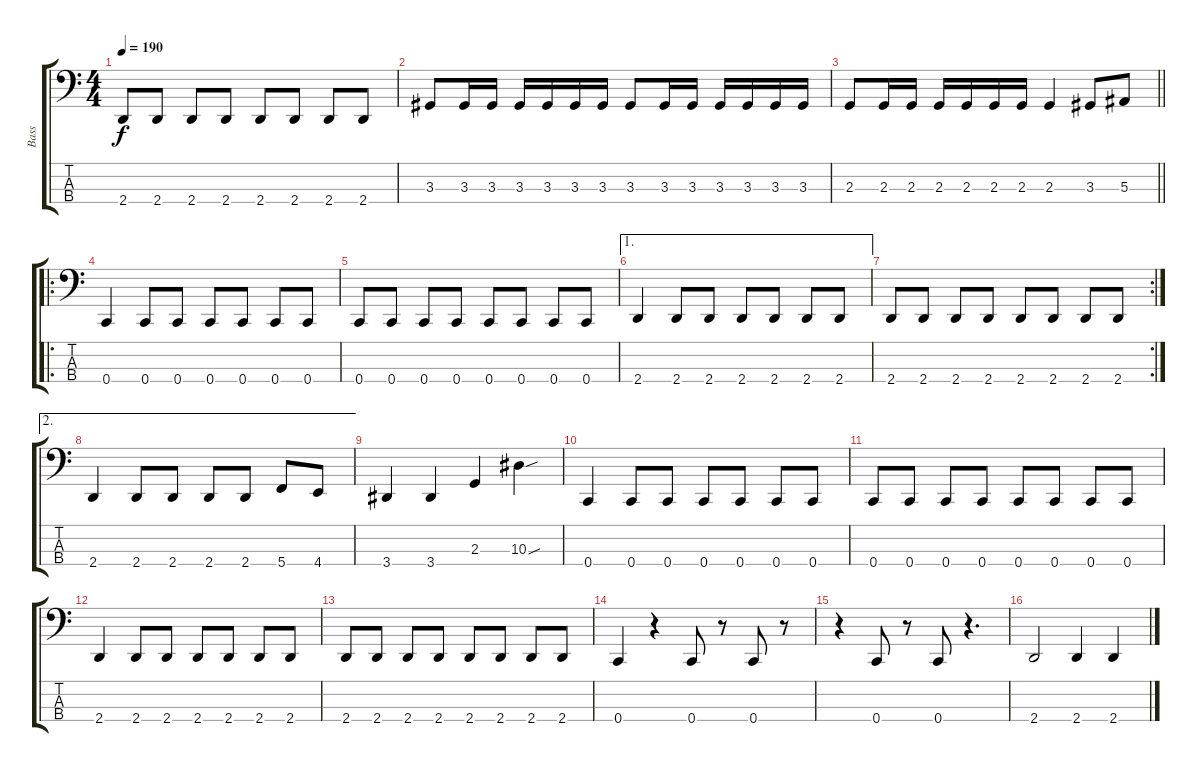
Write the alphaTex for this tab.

\track ("Bass" "Bass") {instrument electricbasspick}
\staff {score tabs}
\tuning (Eb2 Bb1 F1 C1) {hide}
\ts (4 4)
\tempo 190
\clef f4
\ks c
2.4.8{dy f} 2.4.8 2.4.8 2.4.8 2.4.8 2.4.8 2.4.8 2.4.8 |
3.3.8 3.3.16 3.3.16 3.3.16 3.3.16 3.3.16 3.3.16 3.3.8 3.3.16 3.3.16 3.3.16 3.3.16 3.3.16 3.3.16 |
\barLineRight lightlight
2.3.8 2.3.16 2.3.16 2.3.16 2.3.16 2.3.16 2.3.16 2.3.4 3.3.8 5.3.8 |
\ro
0.4.4 0.4.8 0.4.8 0.4.8 0.4.8 0.4.8 0.4.8 |
0.4.8 0.4.8 0.4.8 0.4.8 0.4.8 0.4.8 0.4.8 0.4.8 |
\ae 1
2.4.4 2.4.8 2.4.8 2.4.8 2.4.8 2.4.8 2.4.8 |
\rc 2
2.4.8 2.4.8 2.4.8 2.4.8 2.4.8 2.4.8 2.4.8 2.4.8 |
\ae 2
2.4.4 2.4.8 2.4.8 2.4.8 2.4.8 5.4.8 4.4.8 |
3.4.4 3.4.4 2.3.4 10.3{sou}.4 |
0.4.4 0.4.8 0.4.8 0.4.8 0.4.8 0.4.8 0.4.8 |
0.4.8 0.4.8 0.4.8 0.4.8 0.4.8 0.4.8 0.4.8 0.4.8 |
2.4.4 2.4.8 2.4.8 2.4.8 2.4.8 2.4.8 2.4.8 |
2.4.8 2.4.8 2.4.8 2.4.8 2.4.8 2.4.8 2.4.8 2.4.8 |
0.4.4 r.4 0.4.8 r.8 0.4.8 r.8 |
r.4 0.4.8 r.8 0.4.8 r.4{d} |
2.4.2 2.4.4 2.4.4
